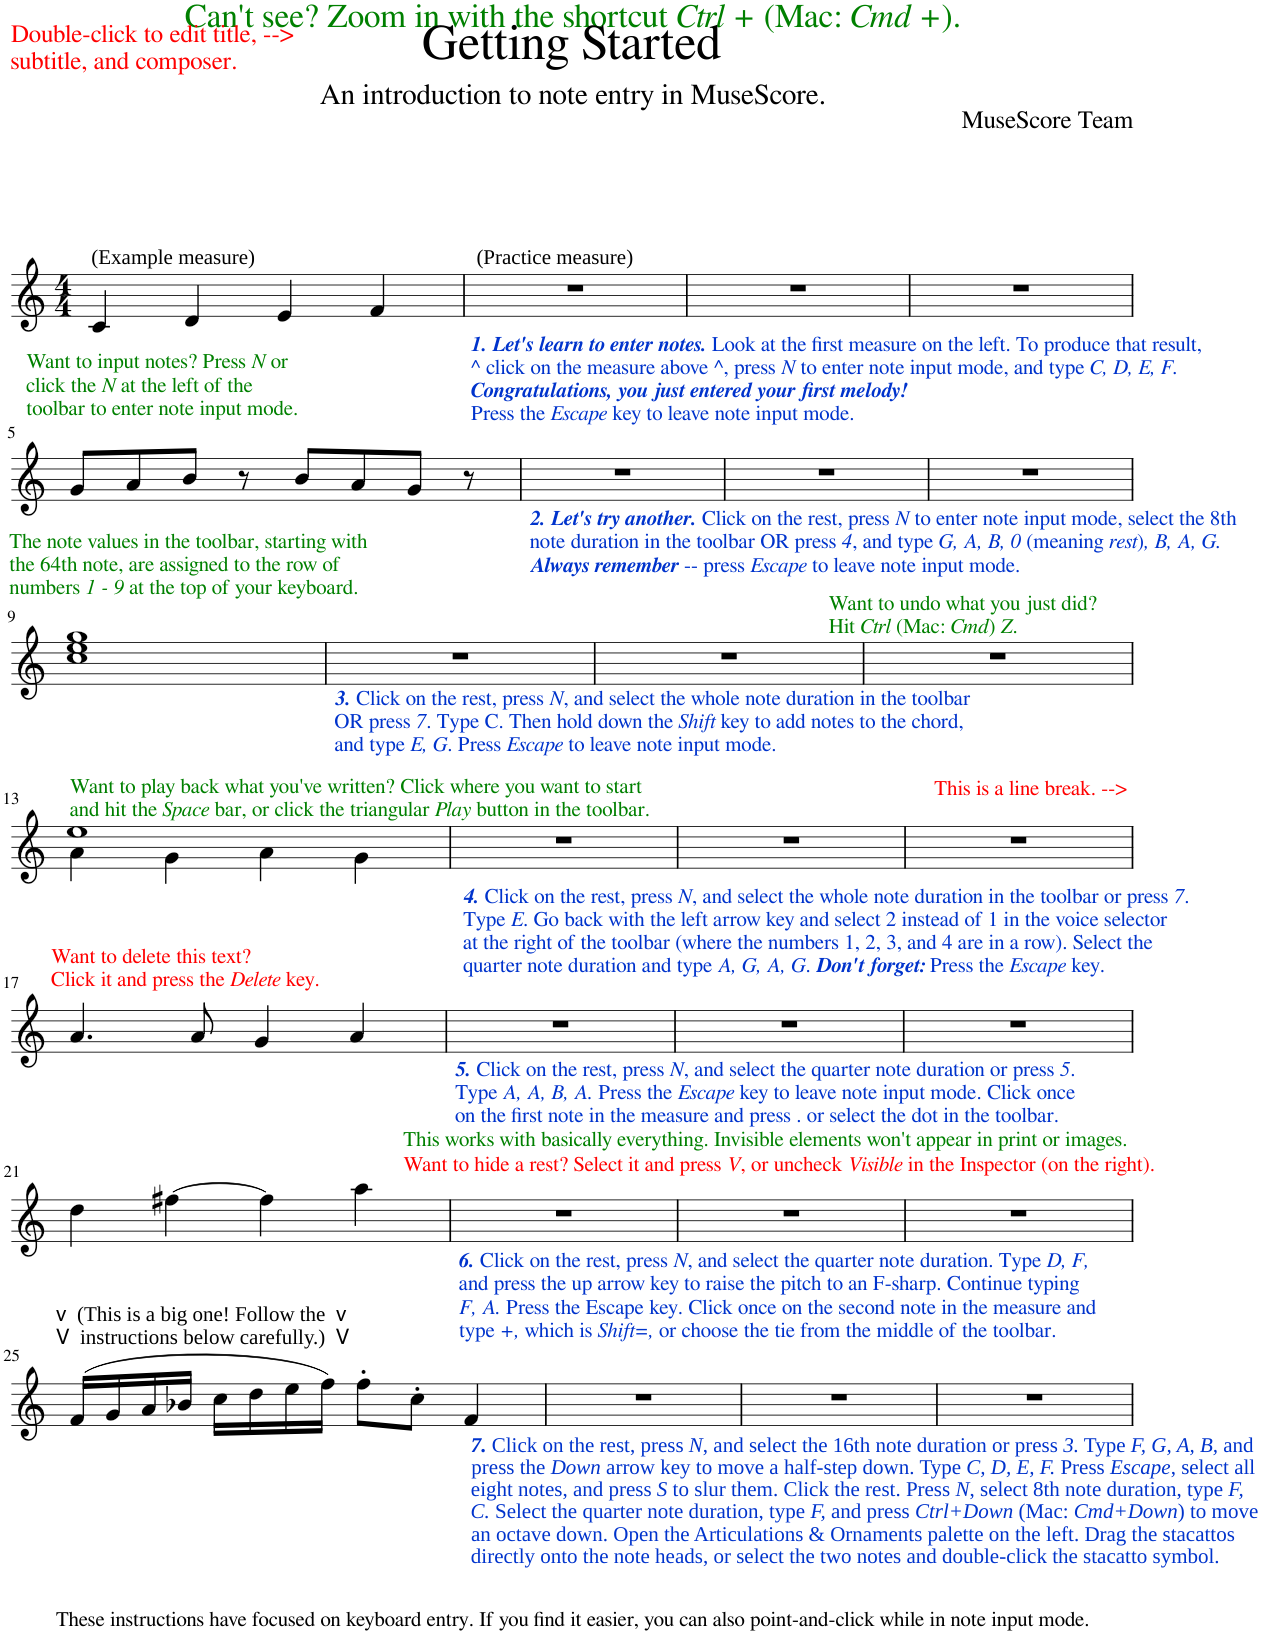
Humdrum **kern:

**kern
*part1
*staff1
*I"Piano
*I'Pno.
*clefG2
*k[]
*M4/4
=1
!LO:TX:a:t=(Example measure)
4c/
4d/
4e/
4f/
=2
!LO:TX:a:t=(Practice measure)
!LO:TX:b:Bi:color=#0033CC:t=1. Let's learn to enter notes.
!LO:TX:b:t=Look at the first measure on the left. To produce that result,
!LO:TX:b:t=^ click on the measure above ^, press
!LO:TX:b:i:t=N
!LO:TX:b:t=to enter note input mode, and type
!LO:TX:b:i:t=C, D, E, F.
!LO:TX:b:B:t=Congratulations, you just entered your first melody!
!LO:TX:b:t=Press the
!LO:TX:b:i:t=Escape
!LO:TX:b:t=key to leave note input mode.
1r
=3
1r
=4
1r
!!LO:LB:g=z
=5
!LO:TX:a:color=#008000:t=Want to input notes? Press
!LO:TX:a:i:t=N
!LO:TX:a:t=or
!LO:TX:a:t=click the
!LO:TX:a:i:t=N
!LO:TX:a:t=at the left of the
!LO:TX:a:t=toolbar to enter note input mode.
8g/L
8a/
8b/J
8r
8b/L
8a/
8g/J
8r
=6
!LO:TX:b:Bi:color=#0033CC:t=2. Let's try another.
!LO:TX:b:t=Click on the rest, press
!LO:TX:b:i:t=N
!LO:TX:b:t=to enter note input mode, select the 8th
!LO:TX:b:t=note duration in the toolbar OR press
!LO:TX:b:i:t=4
!LO:TX:b:t=, and type
!LO:TX:b:i:t=G, A, B, 0
!LO:TX:b:t=(meaning
!LO:TX:b:i:t=rest
!LO:TX:b:t=)
!LO:TX:b:i:t=, B, A, G.
!LO:TX:b:B:t=Always remember
!LO:TX:b:t=-- press
!LO:TX:b:i:t=Escape
!LO:TX:b:t=to leave note input mode.
1r
=7
1r
=8
1r
!!LO:LB:g=z
=9
!LO:TX:a:color=#008000:t=The note values in the toolbar, starting with
!LO:TX:a:t=the 64th note, are assigned to the row of
!LO:TX:a:t=numbers
!LO:TX:a:i:t=1 - 9
!LO:TX:a:t=at the top of your keyboard.
1cc 1ee 1gg
=10
!LO:TX:b:Bi:color=#0033CC:t=3.
!LO:TX:b:t=Click on the rest, press
!LO:TX:b:i:t=N
!LO:TX:b:t=, and select the whole note duration in the toolbar
!LO:TX:b:t=OR press
!LO:TX:b:i:t=7
!LO:TX:b:t=. Type C. Then hold down the
!LO:TX:b:i:t=Shift
!LO:TX:b:t=key to add notes to the chord,
!LO:TX:b:t=and type
!LO:TX:b:i:t=E, G
!LO:TX:b:t=. Press
!LO:TX:b:i:t=Escape
!LO:TX:b:t=to leave note input mode.
1r
=11
1r
=12
!LO:TX:a:color=#008000:t=Want to undo what you just did?
!LO:TX:a:t=Hit
!LO:TX:a:i:t=Ctrl
!LO:TX:a:t=(Mac&colon;
!LO:TX:a:i:t=Cmd
!LO:TX:a:t=)
!LO:TX:a:i:t=Z
!LO:TX:a:t=.
1r
!!LO:LB:g=z
=13
*^
!LO:TX:a:color=#008000:t=Want to play back what you've written? Click where you want to start	!
!LO:TX:a:t=and hit the	!
!LO:TX:a:i:t=Space	!
!LO:TX:a:t=bar, or click the triangular	!
!LO:TX:a:i:t=Play	!
!LO:TX:a:t=button in the toolbar.	!
1ee	4a\
.	4g\
.	4a\
.	4g\
=14	=14
!LO:TX:b:Bi:color=#0033CC:t=4.	!
!LO:TX:b:t=Click on the rest, press	!
!LO:TX:b:i:t=N	!
!LO:TX:b:t=, and select the whole note duration in the toolbar or press	!
!LO:TX:b:i:t=7	!
!LO:TX:b:t=.	!
!LO:TX:b:t=Type	!
!LO:TX:b:i:t=E	!
!LO:TX:b:t=. Go back with the left arrow key and select 2 instead of 1 in the voice selector	!
!LO:TX:b:t=at the right of the toolbar (where the numbers 1, 2, 3, and 4 are in a row). Select the	!
!LO:TX:b:t=quarter note duration and type	!
!LO:TX:b:i:t=A, G, A, G	!
!LO:TX:b:t=.	!
!LO:TX:b:Bi:t=Don't forget&colon;	!
!LO:TX:b:t=Press the	!
!LO:TX:b:i:t=Escape	!
!LO:TX:b:t=key.	!
*v	*v
1r
=15
1r
=16
!LO:TX:a:color=#FF0000:t=This is a line break. -->
1r
!!LO:LB:g=z
=17
!LO:TX:a:color=#FF0000:t=Want to delete this text?
!LO:TX:a:t=Click it and press the
!LO:TX:a:i:t=Delete
!LO:TX:a:t=key.
4.a/
8a/
4g/
4a/
=18
!LO:TX:b:Bi:color=#0033CC:t=5.
!LO:TX:b:t=Click on the rest, press
!LO:TX:b:i:t=N
!LO:TX:b:t=, and select the quarter note duration or press
!LO:TX:b:i:t=5
!LO:TX:b:t=.
!LO:TX:b:t=Type
!LO:TX:b:i:t=A, A, B, A.
!LO:TX:b:t=Press the
!LO:TX:b:i:t=Escape
!LO:TX:b:t=key to leave note input mode. Click once
!LO:TX:b:t=on the first note in the measure and press . or select the dot in the toolbar.
1r
=19
1r
=20
1r
!!LO:LB:g=z
=21
4dd\
[4ff#X\
4ff#\]
4aa\
=22
!LO:TX:b:Bi:color=#0033CC:t=6.
!LO:TX:b:t=Click on the rest, press
!LO:TX:b:i:t=N
!LO:TX:b:t=, and select the quarter note duration. Type
!LO:TX:b:i:t=D, F,
!LO:TX:b:t=and press the up arrow key to raise the pitch to an F-sharp. Continue typing
!LO:TX:b:i:t=F, A.
!LO:TX:b:t=Press the Escape key. Click once on the second note in the measure and
!LO:TX:b:t=type
!LO:TX:b:i:t=+,
!LO:TX:b:t=which is
!LO:TX:b:i:t=Shift=,
!LO:TX:b:t=or choose the tie from the middle of the toolbar.
1r
=23
!LO:TX:a:color=#FF0000:t=Want to hide a rest? Select it and press
!LO:TX:a:i:t=V
!LO:TX:a:t=, or uncheck
!LO:TX:a:i:t=Visible
!LO:TX:a:t=in the Inspector (on the right).
!LO:TX:a:color=#008000:t=This works with basically everything. Invisible elements won't appear in print or images.
1r
=24
1r
!!LO:LB:g=z
=25
!LO:TX:a:t=v
!LO:TX:a:t=(This is a big one! Follow the
!LO:TX:a:t=v
!LO:TX:a:t=V
!LO:TX:a:t=instructions below carefully.)
!LO:TX:a:t=V
(16f/LL
16g/
16a/
16b-X/JJ
16cc\LL
16dd\
16ee\
16ff\JJ)
8ff'\L
8cc'\J
!LO:TX:b:Bi:color=#0033CC:t=7.
!LO:TX:b:t=Click on the rest, press
!LO:TX:b:i:t=N
!LO:TX:b:t=, and select the 16th note duration or press
!LO:TX:b:i:t=3.
!LO:TX:b:t=Type
!LO:TX:b:i:t=F, G, A, B,
!LO:TX:b:t=and
!LO:TX:b:t=press the
!LO:TX:b:i:t=Down
!LO:TX:b:t=arrow key to move a half-step down. Type
!LO:TX:b:i:t=C, D, E, F.
!LO:TX:b:t=Press
!LO:TX:b:i:t=Escape
!LO:TX:b:t=, select all
!LO:TX:b:t=eight notes, and press
!LO:TX:b:i:t=S
!LO:TX:b:t=to slur them. Click the rest. Press
!LO:TX:b:i:t=N
!LO:TX:b:t=, select 8th note duration, type
!LO:TX:b:i:t=F,
!LO:TX:b:t=C.
!LO:TX:b:t=Select the quarter note duration, type
!LO:TX:b:i:t=F,
!LO:TX:b:t=and press
!LO:TX:b:i:t=Ctrl+Down
!LO:TX:b:t=(Mac&colon;
!LO:TX:b:i:t=Cmd+Down
!LO:TX:b:t=) to move
!LO:TX:b:t=an octave down. Open the Articulations & Ornaments palette on the left. Drag the stacattos
!LO:TX:b:t=directly onto the note heads, or select the two notes and double-click the stacatto symbol.
4f/
=26
1r
=27
1r
=28
1r
=
*-
